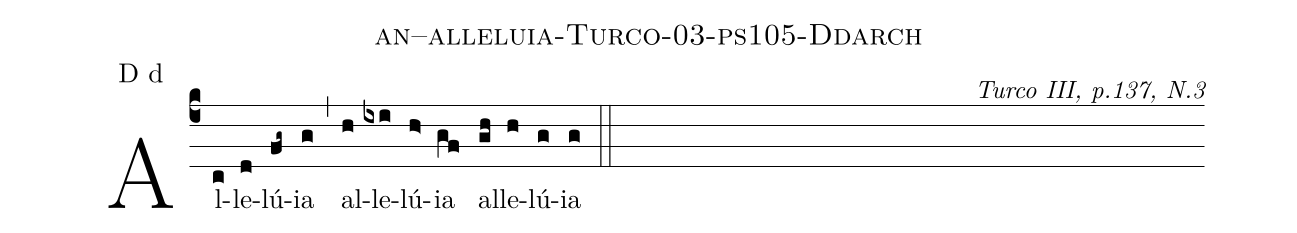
name: an--alleluia-Turco-03-ps105-Ddarch ;
commentary: Turco III, p.137, N.3 ;
annotation: D d;
%%
(c4)Al(c)le(d)lú(fg~)ia(g) (,) al(h)le(ixi)lú(h>)ia(gf) al(gh)le(h)lú(g)ia(g) (::)
